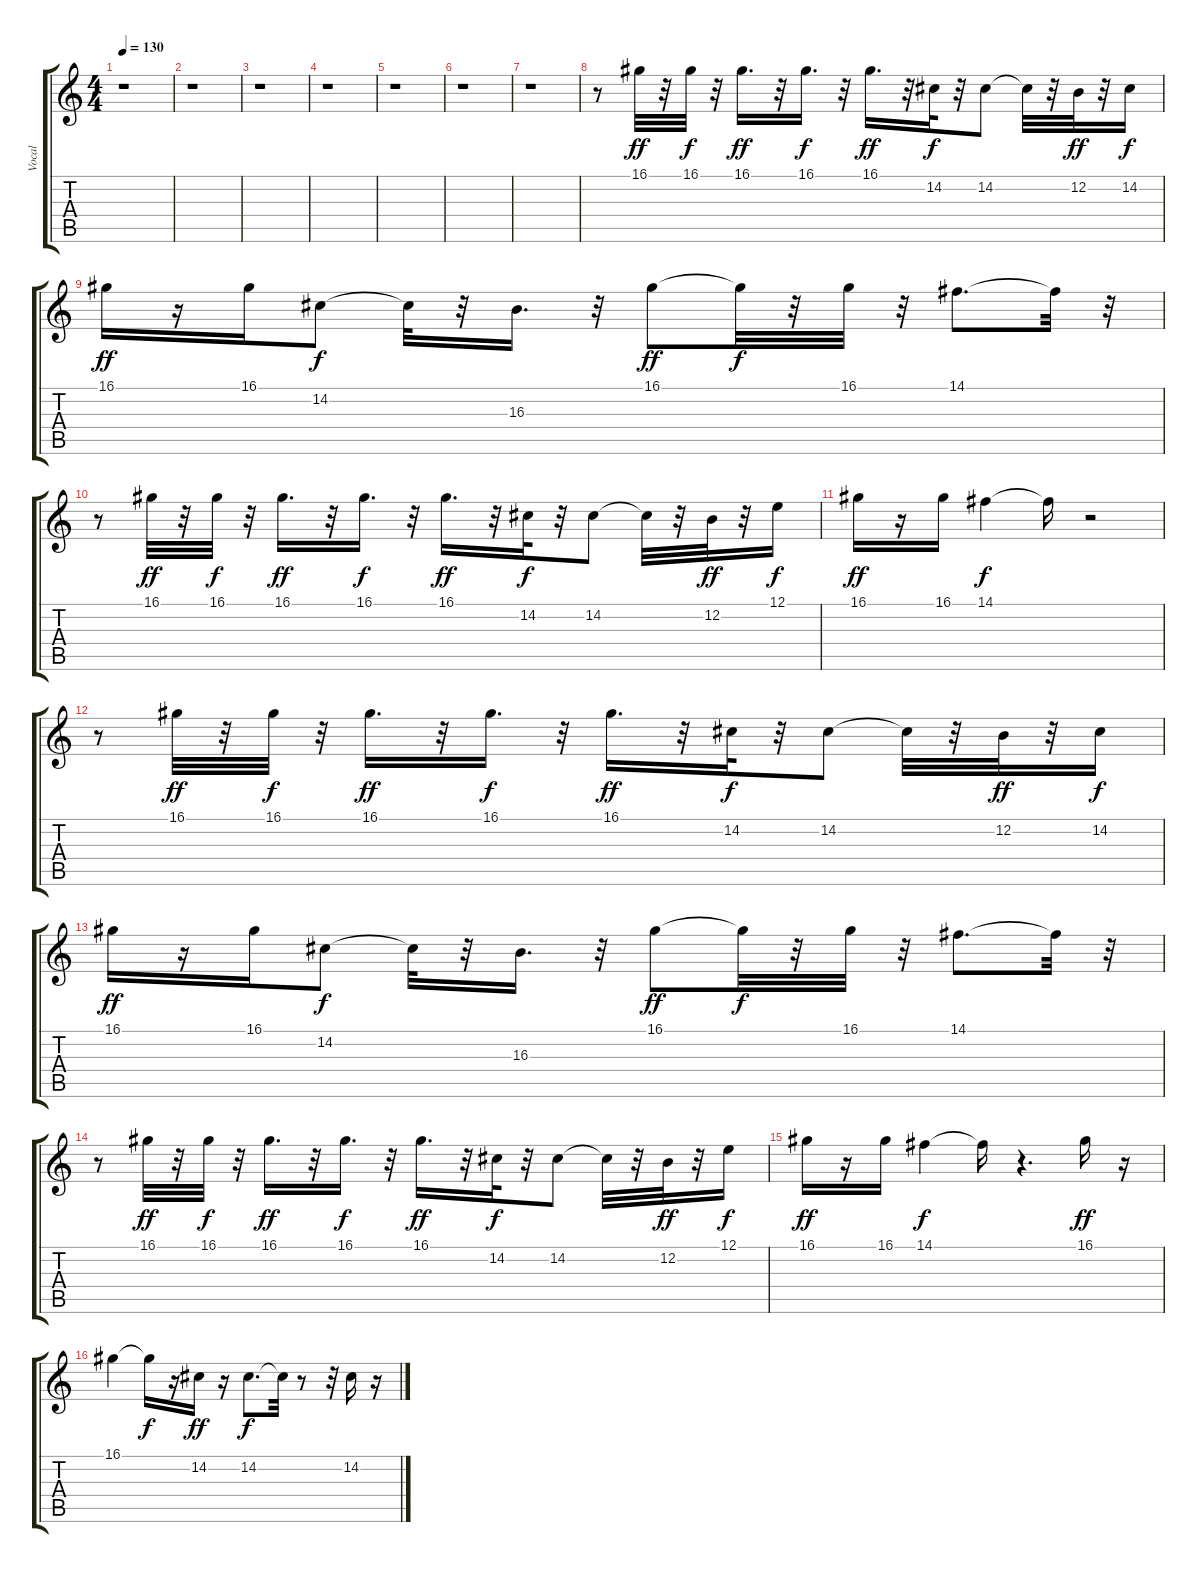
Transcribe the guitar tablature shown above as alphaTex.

\track ("Vocal" "Vocal") {instrument altosax}
\staff {score tabs}
\tuning (E4 B3 G3 D3 A2 E2) {hide}
\ts (4 4)
\tempo 130
\clef g2
\ks c
r.1{dy f} |
r.1 |
r.1 |
r.1 |
r.1 |
r.1 |
r.1 |
r.8 16.1.32{dy ff} r.32 16.1.32{dy f} r.32 16.1.16{d dy ff} r.32 16.1.16{d dy f} r.32 16.1.16{d dy ff} r.32 14.2.32{dy f} r.32 14.2.8 14.2{t}.32 r.32 12.2.32{dy ff} r.32 14.2.16{dy f} |
16.1.16{dy ff} r.16 16.1.16 14.2.8{dy f} 14.2{t}.32 r.32 16.3.16{d} r.32 16.1.8{dy ff} 16.1{t}.32{dy f} r.32 16.1.32 r.32 14.1.8{d} 14.1{t}.32 r.32 |
r.8 16.1.32{dy ff} r.32 16.1.32{dy f} r.32 16.1.16{d dy ff} r.32 16.1.16{d dy f} r.32 16.1.16{d dy ff} r.32 14.2.32{dy f} r.32 14.2.8 14.2{t}.32 r.32 12.2.32{dy ff} r.32 12.1.16{dy f} |
16.1.16{dy ff} r.16 16.1.16 14.1.4{dy f} 14.1{t}.16 r.2 |
r.8 16.1.32{dy ff} r.32 16.1.32{dy f} r.32 16.1.16{d dy ff} r.32 16.1.16{d dy f} r.32 16.1.16{d dy ff} r.32 14.2.32{dy f} r.32 14.2.8 14.2{t}.32 r.32 12.2.32{dy ff} r.32 14.2.16{dy f} |
16.1.16{dy ff} r.16 16.1.16 14.2.8{dy f} 14.2{t}.32 r.32 16.3.16{d} r.32 16.1.8{dy ff} 16.1{t}.32{dy f} r.32 16.1.32 r.32 14.1.8{d} 14.1{t}.32 r.32 |
r.8 16.1.32{dy ff} r.32 16.1.32{dy f} r.32 16.1.16{d dy ff} r.32 16.1.16{d dy f} r.32 16.1.16{d dy ff} r.32 14.2.32{dy f} r.32 14.2.8 14.2{t}.32 r.32 12.2.32{dy ff} r.32 12.1.16{dy f} |
16.1.16{dy ff} r.16 16.1.16 14.1.4{dy f} 14.1{t}.16 r.4{d} 16.1.16{dy ff} r.16 |
16.1.4 16.1{t}.16{dy f} r.16 14.2.16{dy ff} r.16 14.2.8{d dy f} 14.2{t}.32 r.8 r.32 14.2.16 r.16
